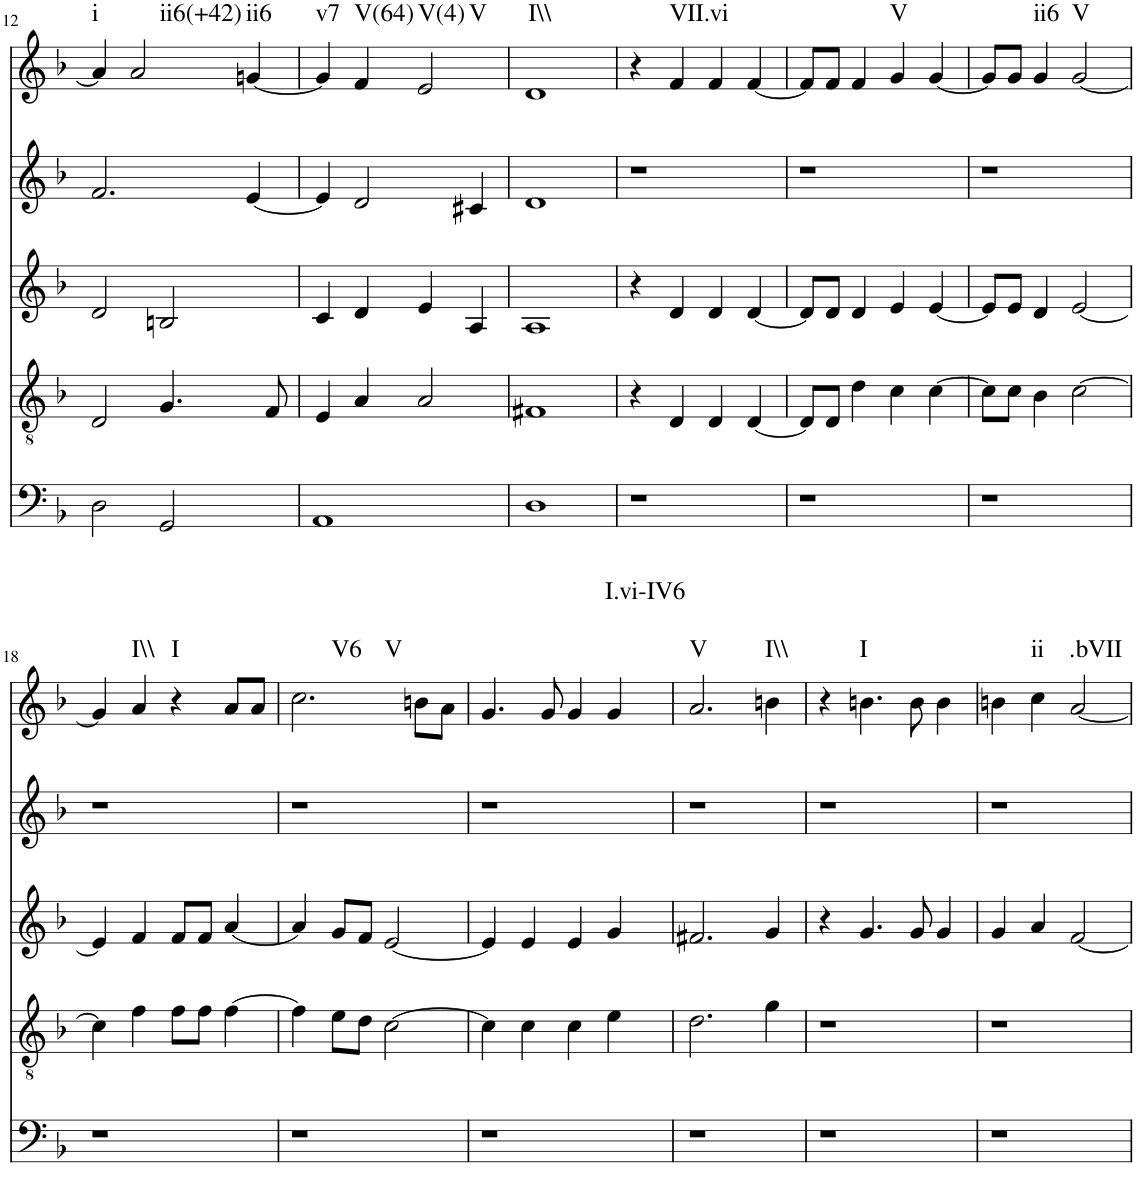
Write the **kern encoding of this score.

**kern	**kern	**kern	**kern	**kern	**harte
*part5	*part4	*part3	*part2	*part1	*part1
*staff5	*staff4	*staff3	*staff2	*staff1	*
*I"vox	*I"vox	*I"vox	*I"vox	*I"vox	*
!!LO:PB:g=z
*clefF4	*clefGv2	*clefG2	*clefG2	*clefG2	*
*k[b-]	*k[b-]	*k[b-]	*k[b-]	*k[b-]	*
*M4/4	*M4/4	*M4/4	*M4/4	*M4/4	*
=12	=12	=12	=12	=12	=12
!	!	!	!	!	!LO:H:kt=i
2D\	2D/	2d/	2.f/	4a/]	N
!	!	!	!	!	!LO:H:kt=ii6(+42)
.	.	.	.	2a/	N
2GG/	4.G/	2Bn/	.	.	.
!	!	!	!	!	!LO:H:kt=ii6
.	.	.	[4e/	[4gn/	N
.	8F/	.	.	.	.
=13	=13	=13	=13	=13	=13
!	!	!	!	!	!LO:H:kt=v7
1AA	4E/	4c/	4e/]	4g/]	N
!	!	!	!	!	!LO:H:kt=V(64)
.	4A/	4d/	2d/	4f/	N
!	!	!	!	!	!LO:H:n=1:kt=V(4)
!	!	!	!	!	!LO:H:n=2:kt=V
.	2A/	4e/	.	2e/	N N
.	.	4A/	4c#X/	.	.
=14	=14	=14	=14	=14	=14
!	!	!	!	!	!LO:H:kt=I\\
1D	1F#X	1A	1d	1d	N
=15	=15	=15	=15	=15	=15
1r	4r	4r	1r	4r	.
!	!	!	!	!	!LO:H:kt=VII.vi
.	4D/	4d/	.	4f/	N
.	4D/	4d/	.	4f/	.
.	[4D/	[4d/	.	[4f/	.
=16	=16	=16	=16	=16	=16
1r	8D/L]	8d/L]	1r	8f/L]	.
.	8D/J	8d/J	.	8f/J	.
.	4d\	4d/	.	4f/	.
!	!	!	!	!	!LO:H:kt=V
.	4c\	4e/	.	4g/	N
.	[4c\	[4e/	.	[4g/	.
=17	=17	=17	=17	=17	=17
1r	8c\L]	8e/L]	1r	8g/L]	.
.	8c\J	8e/J	.	8g/J	.
!	!	!	!	!	!LO:H:kt=ii6
.	4B-\	4d/	.	4g/	N
!	!	!	!	!	!LO:H:kt=V
.	[2c\	[2e/	.	[2g/	N
!!LO:LB:g=z
=18	=18	=18	=18	=18	=18
1r	4c\]	4e/]	1r	4g/]	.
!	!	!	!	!	!LO:H:kt=I\\
.	4f\	4f/	.	4a/	N
!	!	!	!	!	!LO:H:kt=I
.	8f\L	8f/L	.	4r	N
.	8f\J	8f/J	.	.	.
.	[4f\	[4a/	.	8a/L	.
.	.	.	.	8a/J	.
=19	=19	=19	=19	=19	=19
!	!	!	!	!	!LO:H:n=1:kt=V6
!	!	!	!	!	!LO:H:n=2:kt=V
1r	4f\]	4a/]	1r	2.cc\	N N
.	8e\L	8g/L	.	.	.
.	8d\J	8f/J	.	.	.
.	[2c\	[2e/	.	.	.
.	.	.	.	8bn\L	.
.	.	.	.	8a\J	.
=20	=20	=20	=20	=20	=20
1r	4c\]	4e/]	1r	4.g/	.
.	4c\	4e/	.	.	.
.	.	.	.	8g/	.
.	4c\	4e/	.	4g/	.
!	!	!	!	!	!LO:H:kt=I.vi-IV6
.	4e\	4g/	.	4g/	N
=21	=21	=21	=21	=21	=21
!	!	!	!	!	!LO:H:kt=V
1r	2.d\	2.f#X/	1r	2.a/	N
!	!	!	!	!	!LO:H:kt=I\\
.	4g\	4g/	.	4bn\	N
=22	=22	=22	=22	=22	=22
1r	1r	4r	1r	4r	.
!	!	!	!	!	!LO:H:kt=I
.	.	4.g/	.	4.bn\	N
.	.	8g/	.	8b\	.
.	.	4g/	.	4b\	.
=23	=23	=23	=23	=23	=23
1r	1r	4g/	1r	4bn\	.
!	!	!	!	!	!LO:H:kt=ii
.	.	4a/	.	4cc\	N
!	!	!	!	!	!LO:H:kt=.bVII
.	.	[2f/	.	[2a/	N
=	=	=	=	=	=
*-	*-	*-	*-	*-	*-
